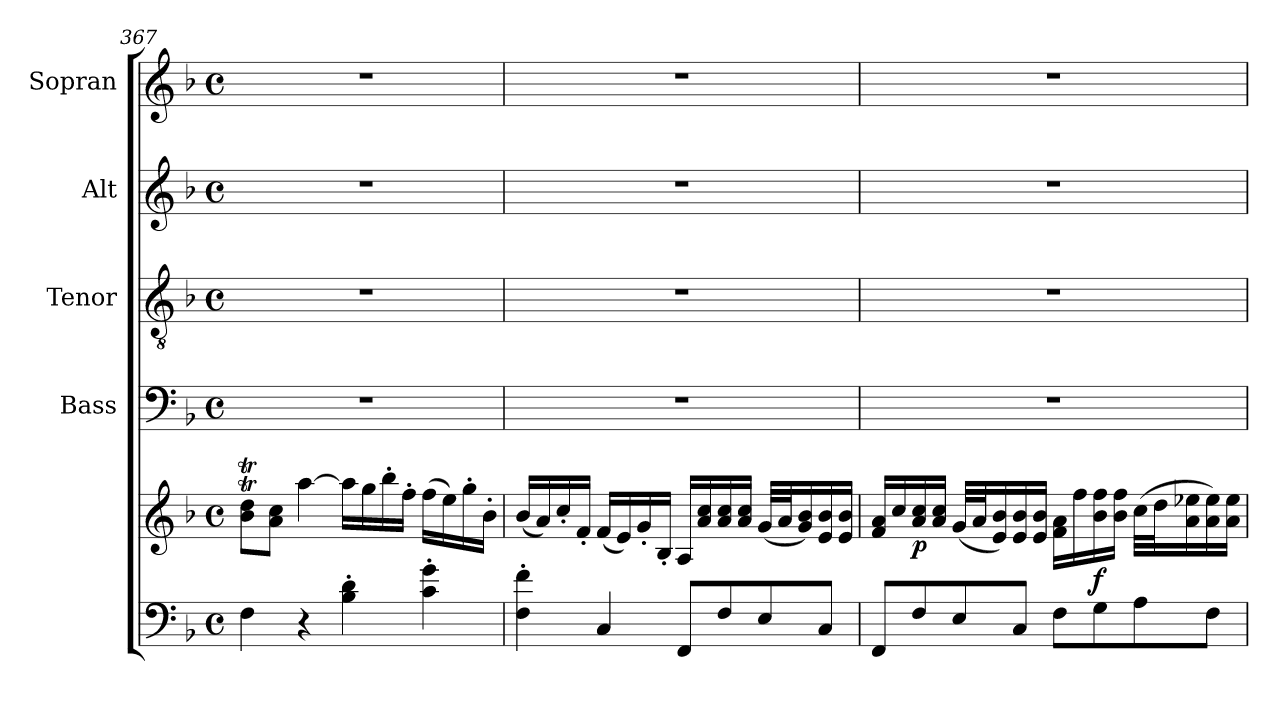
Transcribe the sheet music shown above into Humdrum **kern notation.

**kern	**kern	**dynam	**kern	**kern	**kern	**kern
*part5	*part5	*part5	*part4	*part3	*part2	*part1
*staff6	*staff5	*staff5/6	*staff4	*staff3	*staff2	*staff1
*	*	*	*I"Bass	*I"Tenor	*I"Alt	*I"Sopran
*	*	*	*I'B.	*I'T.	*I'A.	*I'S.
*clefF4	*clefG2	*	*clefF4	*clefGv2	*clefG2	*clefG2
*k[b-]	*k[b-]	*	*k[b-]	*k[b-]	*k[b-]	*k[b-]
*F:	*F:	*	*F:	*F:	*F:	*F:
*M4/4	*M4/4	*	*M4/4	*M4/4	*M4/4	*M4/4
*met(c)	*met(c)	*	*met(c)	*met(c)	*met(c)	*met(c)
=367	=367	=367	=367	=367	=367	=367
4F\	8b-\T 8dd\TL	.	1r	1r	1r	1r
.	8a\ 8cc\J	.	.	.	.	.
4r	[4aa\	.	.	.	.	.
4B-\'> 4d\'>	16aa\LL]	.	.	.	.	.
.	16gg\	.	.	.	.	.
.	16bb-'>\	.	.	.	.	.
.	16ff'>\JJ	.	.	.	.	.
4c\'> 4g\'>	(>16ff\LL	.	.	.	.	.
.	16ee\)	.	.	.	.	.
.	16gg'>\	.	.	.	.	.
.	16b-'>\JJ	.	.	.	.	.
=368	=368	=368	=368	=368	=368	=368
4F\'> 4f\'>	(<16b-/LL	.	1r	1r	1r	1r
.	16a/)	.	.	.	.	.
.	16cc'</	.	.	.	.	.
.	16f'</JJ	.	.	.	.	.
4C/	(<16f/LL	.	.	.	.	.
.	16e/)	.	.	.	.	.
.	16g'</	.	.	.	.	.
.	16B-'</JJ	.	.	.	.	.
8FF/L	16A/LL	.	.	.	.	.
.	16a/ 16cc/	.	.	.	.	.
8F/	16a/ 16cc/	.	.	.	.	.
.	16a/ 16cc/JJ	.	.	.	.	.
8E/	(<32g/LLL	.	.	.	.	.
.	32a/J	.	.	.	.	.
.	16g/ 16b-/)	.	.	.	.	.
8C/J	16e/ 16b-/	.	.	.	.	.
.	16e/ 16b-/JJ	.	.	.	.	.
!!LO:LB:g=z
=369	=369	=369	=369	=369	=369	=369
8FF/L	16f/ 16a/LL	.	1r	1r	1r	1r
.	16cc/	.	.	.	.	.
!	!	!LO:DY:b	!	!	!	!
8F/	16a/ 16cc/	p	.	.	.	.
.	16a/ 16cc/JJ	.	.	.	.	.
8E/	(<32g/LLL	.	.	.	.	.
.	32a/J	.	.	.	.	.
.	16e/ 16b-/)	.	.	.	.	.
8C/J	16e/ 16b-/	.	.	.	.	.
.	16e/ 16b-/JJ	.	.	.	.	.
8F\L	16f\ 16a\LL	.	.	.	.	.
.	16ff\	.	.	.	.	.
!	!	!LO:DY:b	!	!	!	!
8G\	16b-\ 16ff\	f	.	.	.	.
.	16b-\ 16ff\JJ	.	.	.	.	.
8A\	(>32cc\LLL	.	.	.	.	.
.	32dd\J	.	.	.	.	.
.	16a\ 16ee-X\	.	.	.	.	.
8F\J	16a\ 16ee-\)	.	.	.	.	.
.	16a\ 16ee-\JJ	.	.	.	.	.
=	=	=	=	=	=	=
*-	*-	*-	*-	*-	*-	*-
